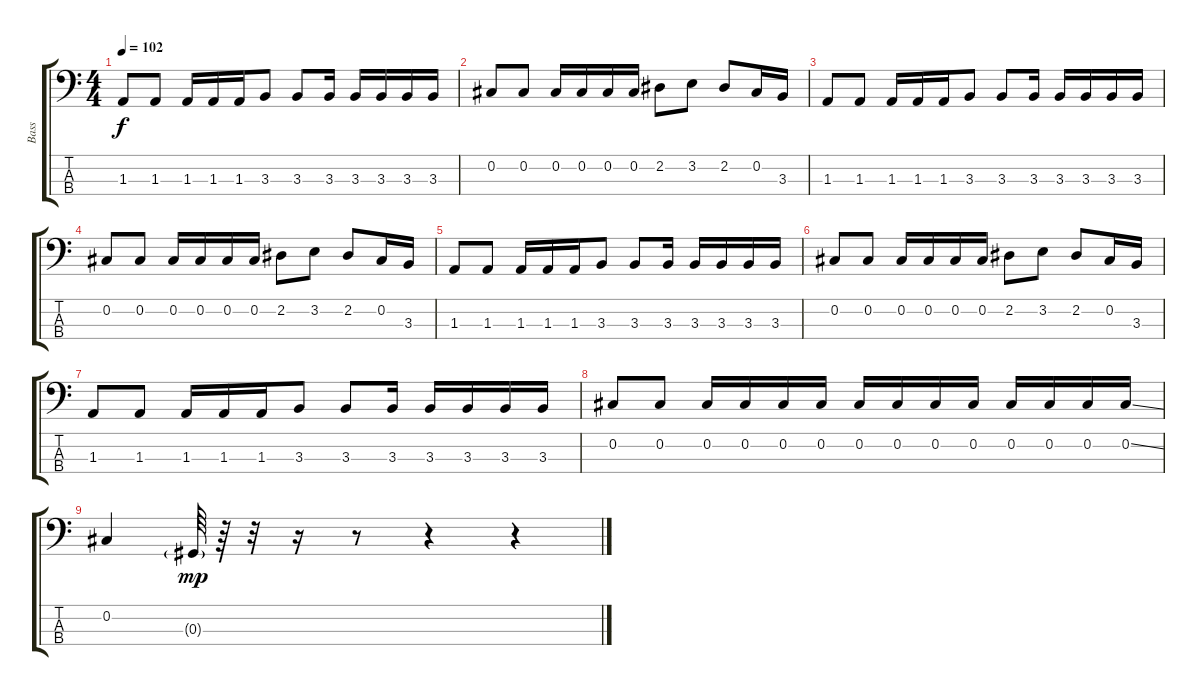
\track ("Bass" "Bass") {instrument electricbasspick}
\staff {score tabs}
\tuning (Gb2 Db2 Ab1 Db1) {hide}
\ts (4 4)
\tempo 102
\clef f4
\ks c
1.3.8{dy f} 1.3.8 1.3.16 1.3.16 1.3.16 3.3.8 3.3.8 3.3.16 3.3.16 3.3.16 3.3.16 3.3.16 |
0.2.8 0.2.8 0.2.16 0.2.16 0.2.16 0.2.16 2.2.8 3.2.8 2.2.8 0.2.16 3.3.16 |
1.3.8 1.3.8 1.3.16 1.3.16 1.3.16 3.3.8 3.3.8 3.3.16 3.3.16 3.3.16 3.3.16 3.3.16 |
0.2.8 0.2.8 0.2.16 0.2.16 0.2.16 0.2.16 2.2.8 3.2.8 2.2.8 0.2.16 3.3.16 |
1.3.8 1.3.8 1.3.16 1.3.16 1.3.16 3.3.8 3.3.8 3.3.16 3.3.16 3.3.16 3.3.16 3.3.16 |
0.2.8 0.2.8 0.2.16 0.2.16 0.2.16 0.2.16 2.2.8 3.2.8 2.2.8 0.2.16 3.3.16 |
1.3.8 1.3.8 1.3.16 1.3.16 1.3.16 3.3.8 3.3.8 3.3.16 3.3.16 3.3.16 3.3.16 3.3.16 |
0.2.8 0.2.8 0.2.16 0.2.16 0.2.16 0.2.16 0.2.16 0.2.16 0.2.16 0.2.16 0.2.16 0.2.16 0.2.16 0.2{ss}.16 |
0.2.4 0.3{g}.64{dy mp} r.64 r.32 r.16 r.8 r.4 r.4
